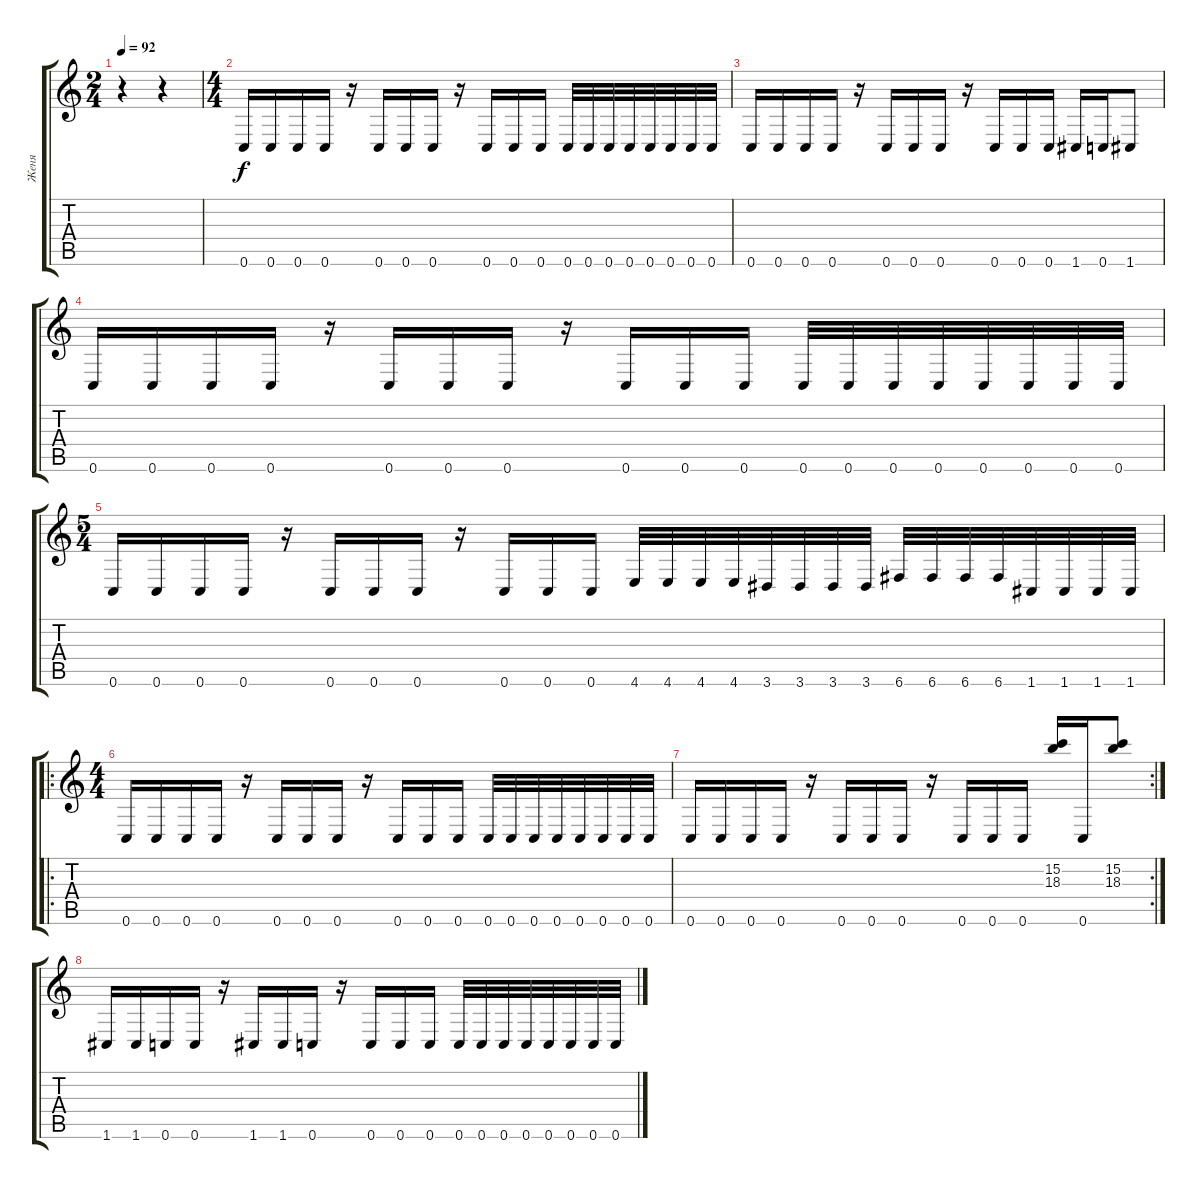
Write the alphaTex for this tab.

\track ("Женя" "Женя") {instrument distortionguitar}
\staff {score tabs}
\tuning (D4 A3 F3 C3 G2 C2) {hide}
\ts (2 4)
\tempo 92
\clef g2
\ks c
r.4{dy f instrument distortionguitar} r.4 |
\ts (4 4)
0.6.16{instrument electricguitarmuted} 0.6.16 0.6.16 0.6.16 r.16 0.6.16 0.6.16 0.6.16 r.16 0.6.16 0.6.16 0.6.16 0.6.32 0.6.32 0.6.32 0.6.32 0.6.32 0.6.32 0.6.32 0.6.32 |
0.6.16 0.6.16 0.6.16 0.6.16 r.16 0.6.16 0.6.16 0.6.16 r.16 0.6.16 0.6.16 0.6.16 1.6.16 0.6.16 1.6.8 |
0.6.16 0.6.16 0.6.16 0.6.16 r.16 0.6.16 0.6.16 0.6.16 r.16 0.6.16 0.6.16 0.6.16 0.6.32 0.6.32 0.6.32 0.6.32 0.6.32 0.6.32 0.6.32 0.6.32 |
\ts (5 4)
0.6.16 0.6.16 0.6.16 0.6.16 r.16 0.6.16 0.6.16 0.6.16 r.16 0.6.16 0.6.16 0.6.16 4.6.32{instrument distortionguitar} 4.6.32 4.6.32 4.6.32 3.6.32 3.6.32 3.6.32 3.6.32 6.6.32 6.6.32 6.6.32 6.6.32 1.6.32 1.6.32 1.6.32 1.6.32 |
\ro
\ts (4 4)
0.6.16 0.6.16 0.6.16 0.6.16 r.16 0.6.16 0.6.16 0.6.16 r.16 0.6.16 0.6.16 0.6.16 0.6.32 0.6.32 0.6.32 0.6.32 0.6.32 0.6.32 0.6.32 0.6.32 |
\rc 2
0.6.16 0.6.16 0.6.16 0.6.16 r.16 0.6.16 0.6.16 0.6.16 r.16 0.6.16 0.6.16 0.6.16 (15.2 18.3).16 0.6.16 (15.2 18.3).8 |
1.6.16 1.6.16 0.6.16 0.6.16 r.16 1.6.16 1.6.16 0.6.16 r.16 0.6.16 0.6.16 0.6.16 0.6.32 0.6.32 0.6.32 0.6.32 0.6.32 0.6.32 0.6.32 0.6.32
